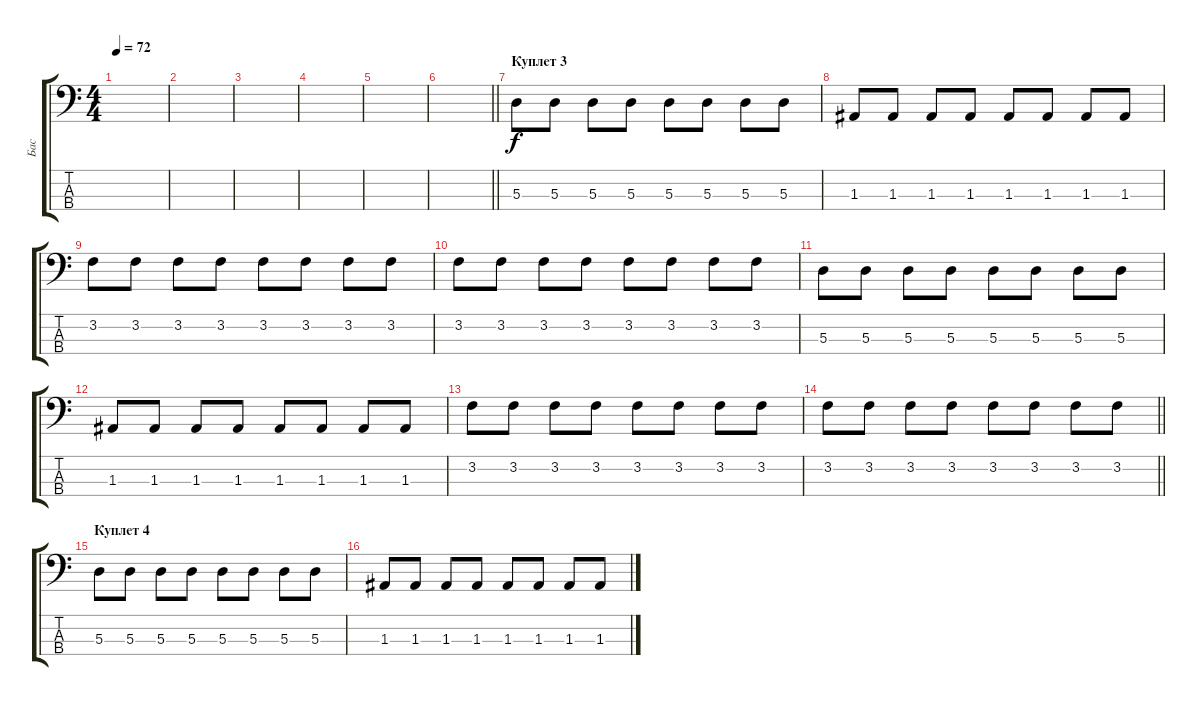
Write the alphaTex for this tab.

\track ("Бас" "Бас") {instrument electricbassfinger}
\staff {score tabs}
\tuning (G2 D2 A1 E1) {hide}
\ts (4 4)
\tempo 72
\clef f4
\ks c
|
|
|
|
|
\barLineRight lightlight
|
\section ("" "Куплет 3")
5.3.8 5.3.8 5.3.8 5.3.8 5.3.8 5.3.8 5.3.8 5.3.8 |
1.3.8 1.3.8 1.3.8 1.3.8 1.3.8 1.3.8 1.3.8 1.3.8 |
3.2.8 3.2.8 3.2.8 3.2.8 3.2.8 3.2.8 3.2.8 3.2.8 |
3.2.8 3.2.8 3.2.8 3.2.8 3.2.8 3.2.8 3.2.8 3.2.8 |
5.3.8 5.3.8 5.3.8 5.3.8 5.3.8 5.3.8 5.3.8 5.3.8 |
1.3.8 1.3.8 1.3.8 1.3.8 1.3.8 1.3.8 1.3.8 1.3.8 |
3.2.8 3.2.8 3.2.8 3.2.8 3.2.8 3.2.8 3.2.8 3.2.8 |
\barLineRight lightlight
3.2.8 3.2.8 3.2.8 3.2.8 3.2.8 3.2.8 3.2.8 3.2.8 |
\section ("" "Куплет 4")
5.3.8 5.3.8 5.3.8 5.3.8 5.3.8 5.3.8 5.3.8 5.3.8 |
1.3.8 1.3.8 1.3.8 1.3.8 1.3.8 1.3.8 1.3.8 1.3.8
